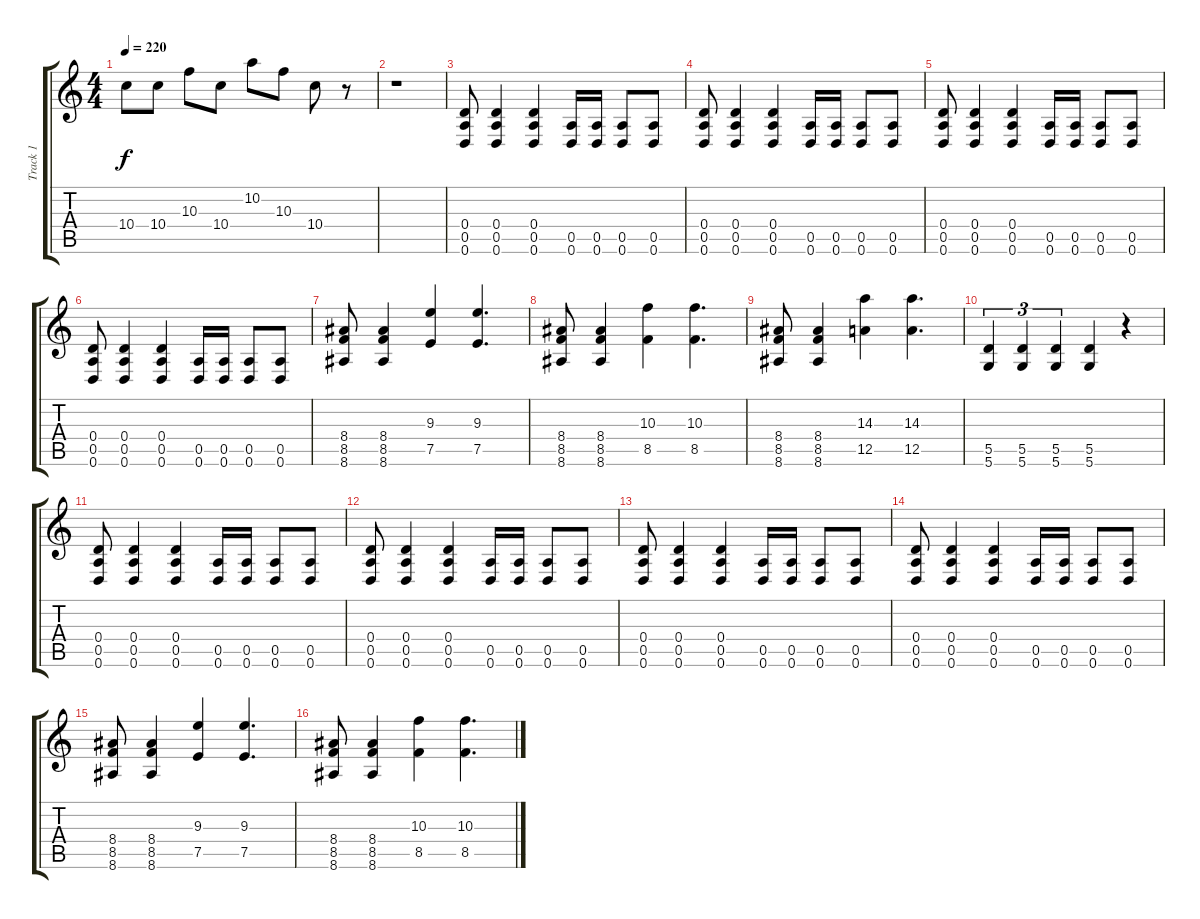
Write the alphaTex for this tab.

\track ("Track 1" "Track 1") {instrument distortionguitar}
\staff {score tabs}
\tuning (E4 B3 G3 D3 A2 D2) {hide}
\ts (4 4)
\tempo 220
\clef g2
\ks c
10.4.8{dy f} 10.4.8 10.3.8 10.4.8 10.2.8 10.3.8 10.4.8 r.8 |
r.1 |
(0.4 0.5 0.6).8 (0.4 0.5 0.6).4 (0.4 0.5 0.6).4 (0.5 0.6).16 (0.5 0.6).16 (0.5 0.6).8 (0.5 0.6).8 |
(0.4 0.5 0.6).8 (0.4 0.5 0.6).4 (0.4 0.5 0.6).4 (0.5 0.6).16 (0.5 0.6).16 (0.5 0.6).8 (0.5 0.6).8 |
(0.4 0.5 0.6).8 (0.4 0.5 0.6).4 (0.4 0.5 0.6).4 (0.5 0.6).16 (0.5 0.6).16 (0.5 0.6).8 (0.5 0.6).8 |
(0.4 0.5 0.6).8 (0.4 0.5 0.6).4 (0.4 0.5 0.6).4 (0.5 0.6).16 (0.5 0.6).16 (0.5 0.6).8 (0.5 0.6).8 |
(8.4 8.5 8.6).8 (8.4 8.5 8.6).4 (9.3 7.5).4 (9.3 7.5).4{d} |
(8.4 8.5 8.6).8 (8.4 8.5 8.6).4 (10.3 8.5).4 (10.3 8.5).4{d} |
(8.4 8.5 8.6).8 (8.4 8.5 8.6).4 (14.3 12.5).4 (14.3 12.5).4{d} |
(5.5 5.6).4{tu (3 2)} (5.5 5.6).4{tu (3 2)} (5.5 5.6).4{tu (3 2)} (5.5 5.6).4 r.4 |
(0.4 0.5 0.6).8 (0.4 0.5 0.6).4 (0.4 0.5 0.6).4 (0.5 0.6).16 (0.5 0.6).16 (0.5 0.6).8 (0.5 0.6).8 |
(0.4 0.5 0.6).8 (0.4 0.5 0.6).4 (0.4 0.5 0.6).4 (0.5 0.6).16 (0.5 0.6).16 (0.5 0.6).8 (0.5 0.6).8 |
(0.4 0.5 0.6).8 (0.4 0.5 0.6).4 (0.4 0.5 0.6).4 (0.5 0.6).16 (0.5 0.6).16 (0.5 0.6).8 (0.5 0.6).8 |
(0.4 0.5 0.6).8 (0.4 0.5 0.6).4 (0.4 0.5 0.6).4 (0.5 0.6).16 (0.5 0.6).16 (0.5 0.6).8 (0.5 0.6).8 |
(8.4 8.5 8.6).8 (8.4 8.5 8.6).4 (9.3 7.5).4 (9.3 7.5).4{d} |
(8.4 8.5 8.6).8 (8.4 8.5 8.6).4 (10.3 8.5).4 (10.3 8.5).4{d}
